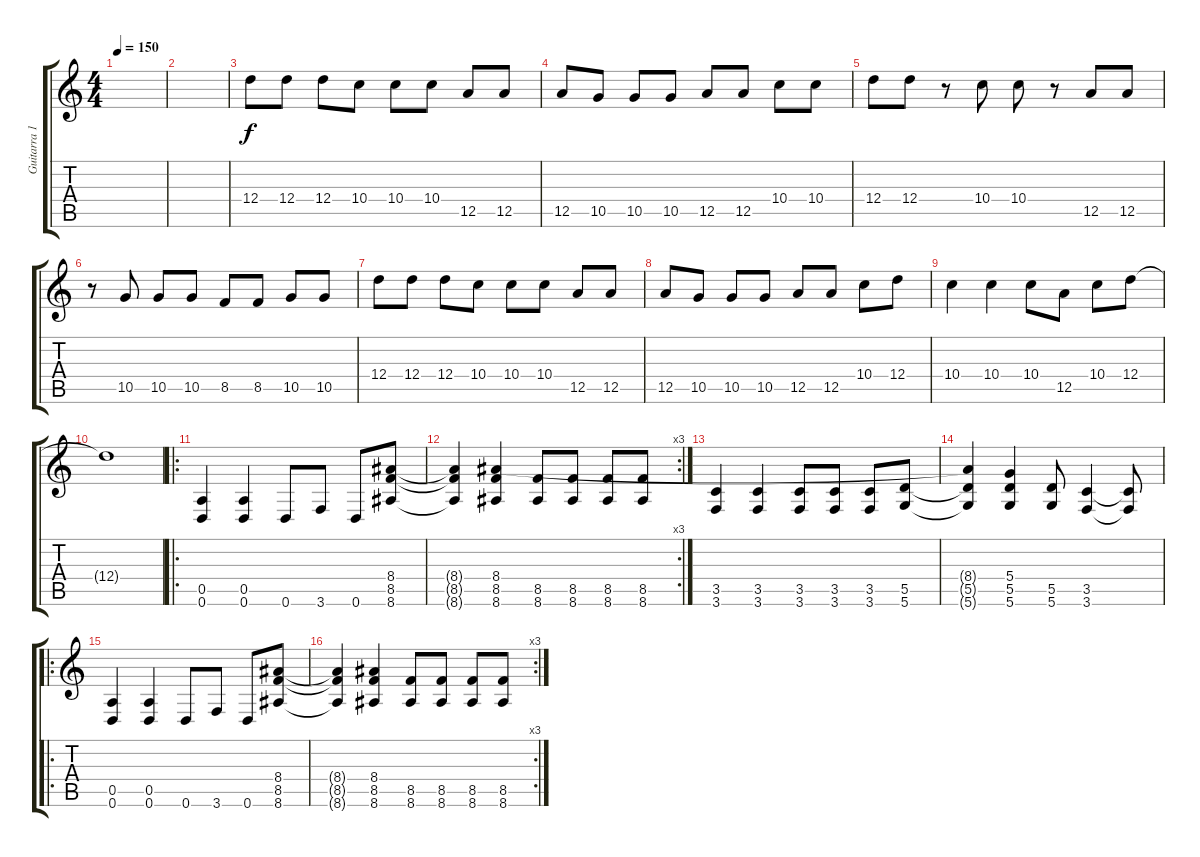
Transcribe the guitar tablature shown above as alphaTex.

\track ("Guitarra 1" "Guitarra 1") {instrument distortionguitar}
\staff {score tabs}
\tuning (E4 B3 G3 D3 A2 D2) {hide}
\ts (4 4)
\tempo 150
\clef g2
\ks c
|
|
12.4.8{instrument electricguitarmuted} 12.4.8 12.4.8 10.4.8 10.4.8 10.4.8 12.5.8 12.5.8 |
12.5.8 10.5.8 10.5.8 10.5.8 12.5.8 12.5.8 10.4.8 10.4.8 |
12.4.8{instrument electricguitarmuted} 12.4.8 r.8 10.4.8 10.4.8 r.8 12.5.8 12.5.8 |
r.8 10.5.8 10.5.8 10.5.8 8.5.8 8.5.8 10.5.8 10.5.8 |
12.4.8{instrument electricguitarmuted} 12.4.8 12.4.8 10.4.8 10.4.8 10.4.8 12.5.8 12.5.8 |
12.5.8 10.5.8 10.5.8 10.5.8 12.5.8 12.5.8 10.4.8 12.4.8 |
10.4.4{instrument distortionguitar} 10.4.4 10.4.8 12.5.8 10.4.8 12.4.8 |
12.4{t}.1 |
\ro
(0.5 0.6).4 (0.5 0.6).4 0.6.8 3.6.8 0.6.8 (8.4 8.5 8.6).8 |
\rc 3
(8.4{t} 8.5{t} 8.6{t}).4 (8.4 8.5 8.6).4 (8.5 8.6).8 (8.5 8.6).8 (8.5 8.6).8 (8.5 8.6).8 |
(3.5 3.6).4 (3.5 3.6).4 (3.5 3.6).8 (3.5 3.6).8 (3.5 3.6).8 (5.5 5.6).8 |
(8.4{t} 5.5{t} 5.6{t}).4 (5.4 5.5 5.6).4 (5.5 5.6).8 (3.5 3.6).4 (3.5{t} 3.6{t}).8 |
\ro
(0.5 0.6).4 (0.5 0.6).4 0.6.8 3.6.8 0.6.8 (8.4 8.5 8.6).8 |
\rc 3
(8.4{t} 8.5{t} 8.6{t}).4 (8.4 8.5 8.6).4 (8.5 8.6).8 (8.5 8.6).8 (8.5 8.6).8 (8.5 8.6).8
